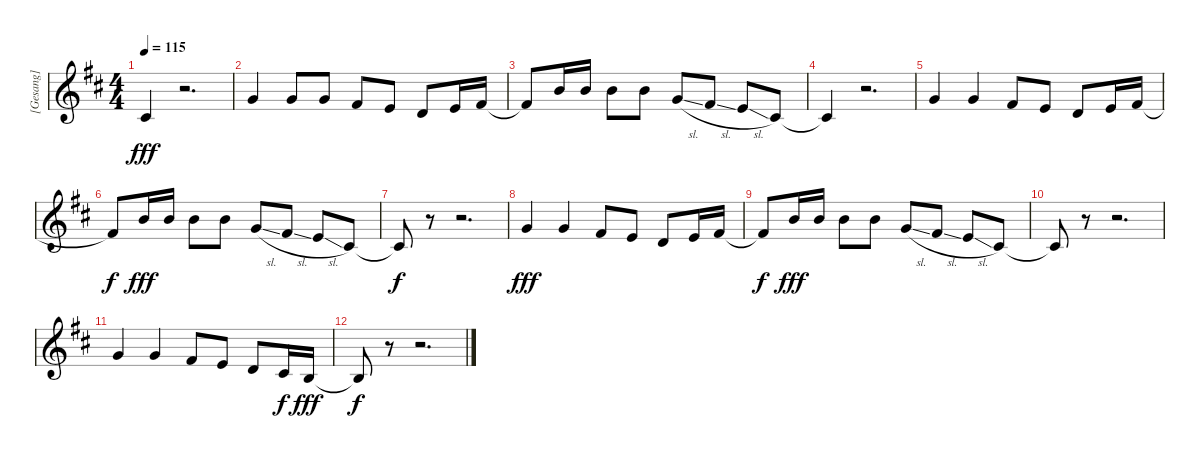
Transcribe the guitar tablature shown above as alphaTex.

\track ("[Gesang]" "[Gesang]") {instrument altosax}
\staff {score}
\tuning (E4 B3 G3 D3 A2 E2) {hide}
\ts (4 4)
\tempo 115
\clef g2
\ks bminor
2.2{t}.4{dy fff} r.2{d} |
8.2.4 8.2.8 8.2.8 7.2.8 5.2.8 3.2.8 5.2.16 7.2.16 |
7.2{t}.8 7.1.16 7.1.16 7.1.8 7.1.8 8.2{sl}.8 7.2{sl}.8 5.2{sl}.8 2.2.8 |
2.2{t}.4 r.2{d} |
8.2.4 8.2.4 7.2.8 5.2.8 3.2.8 5.2.16 7.2.16 |
7.2{t}.8{dy f} 7.1.16{dy fff} 7.1.16 7.1.8 7.1.8 8.2{sl}.8 7.2{sl}.8 5.2{sl}.8 2.2.8 |
2.2{t}.8{dy f} r.8 r.2{d} |
8.2.4{dy fff} 8.2.4 7.2.8 5.2.8 3.2.8 5.2.16 7.2.16 |
7.2{t}.8{dy f} 7.1.16{dy fff} 7.1.16 7.1.8 7.1.8 8.2{sl}.8 7.2{sl}.8 5.2{sl}.8 2.2.8 |
2.2{t}.8 r.8 r.2{d} |
8.2.4 8.2.4 7.2.8 5.2.8 3.2.8 2.2.16{dy f} 0.2.16{dy fff} |
0.2{t}.8{dy f} r.8 r.2{d}
